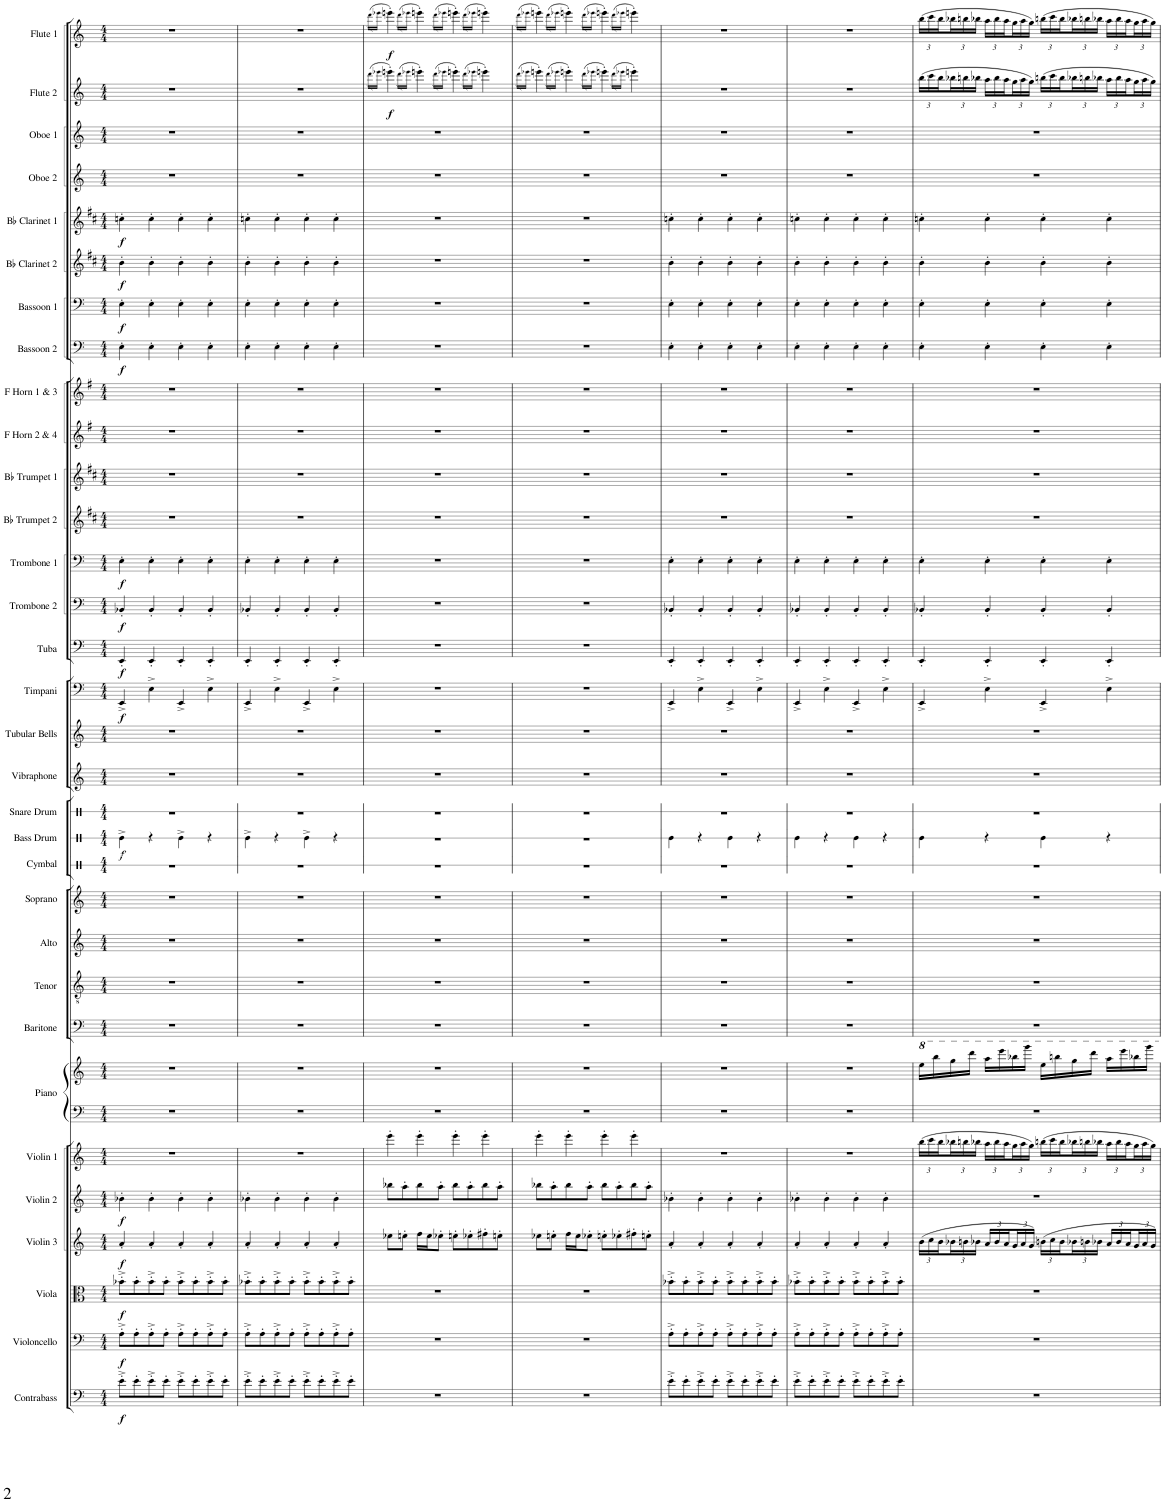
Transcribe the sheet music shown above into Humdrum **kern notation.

**kern	**dynam	**kern	**dynam	**kern	**dynam	**kern	**dynam	**kern	**dynam	**kern	**kern	**kern	**kern	**kern	**kern	**kern	**kern	**kern	**dynam	**kern	**kern	**kern	**kern	**dynam	**kern	**dynam	**kern	**dynam	**kern	**dynam	**kern	**kern	**kern	**kern	**kern	**dynam	**kern	**dynam	**kern	**dynam	**kern	**dynam	**kern	**kern	**kern	**dynam	**kern	**dynam
*part32	*part32	*part31	*part31	*part30	*part30	*part29	*part29	*part28	*part28	*part27	*part26	*part26	*part25	*part24	*part23	*part22	*part21	*part20	*part20	*part19	*part18	*part17	*part16	*part16	*part15	*part15	*part14	*part14	*part13	*part13	*part12	*part11	*part10	*part9	*part8	*part8	*part7	*part7	*part6	*part6	*part5	*part5	*part4	*part3	*part2	*part2	*part1	*part1
*staff33	*staff33	*staff32	*staff32	*staff31	*staff31	*staff30	*staff30	*staff29	*staff29	*staff28	*staff27	*staff26	*staff25	*staff24	*staff23	*staff22	*staff21	*staff20	*staff20	*staff19	*staff18	*staff17	*staff16	*staff16	*staff15	*staff15	*staff14	*staff14	*staff13	*staff13	*staff12	*staff11	*staff10	*staff9	*staff8	*staff8	*staff7	*staff7	*staff6	*staff6	*staff5	*staff5	*staff4	*staff3	*staff2	*staff2	*staff1	*staff1
*I"Contrabass	*	*I"Violoncello	*	*I"Viola	*	*I"Violin 3	*	*I"Violin 2	*	*I"Violin 1	*I"Piano	*	*I"Baritone	*I"Tenor	*I"Alto	*I"Soprano	*I"Cymbal	*I"Bass Drum	*	*I"Snare Drum	*I"Vibraphone	*I"Tubular Bells	*I"Timpani	*	*I"Tuba	*	*I"Trombone 2	*	*I"Trombone 1	*	*I"Bb Trumpet 2	*I"Bb Trumpet 1	*I"F Horn 2 &amp; 4	*I"F Horn 1 &amp; 3	*I"Bassoon 2	*	*I"Bassoon 1	*	*I"Bb Clarinet 2	*	*I"Bb Clarinet 1	*	*I"Oboe 2	*I"Oboe 1	*I"Flute 2	*	*I"Flute 1	*
*I'Cb.	*	*I'Vc.	*	*I'Vla.	*	*I'Vln. 3	*	*I'Vln. 2	*	*I'Vln. 1	*I'Pno.	*	*I'B.	*I'T.	*I'A.	*I'S.	*I'Cym.	*I'B. Dr.	*	*I'Sn. Dr.	*I'Vib.	*I'Tu. Be.	*I'Timp.	*	*I'Tba.	*	*I'Tbn. 2	*	*I'Tbn. 1	*	*I'Bb Tpt. 2	*I'Bb Tpt. 1	*I'F Hn. 2 4	*I'F Hn. 1 3	*I'Bsn. 2	*	*I'Bsn. 1	*	*I'Bb Cl. 2	*	*I'Bb Cl. 1	*	*I'Ob. 2	*I'Ob. 1	*I'Fl. 2	*	*I'Fl. 1	*
*	*	*	*	*	*	*	*	*	*	*	*	*	*	*	*	*	*stria1	*stria1	*	*stria1	*	*	*	*	*	*	*	*	*	*	*	*	*	*	*	*	*	*	*	*	*	*	*	*	*	*	*	*
*clefF4	*	*clefF4	*	*clefC3	*	*clefG2	*	*clefG2	*	*clefG2	*clefF4	*clefG2	*clefF4	*clefGv2	*clefG2	*clefG2	*clefX	*clefX	*	*clefX	*clefG2	*clefG2	*clefF4	*	*clefF4	*	*clefF4	*	*clefF4	*	*clefG2	*clefG2	*clefG2	*clefG2	*clefF4	*	*clefF4	*	*clefG2	*	*clefG2	*	*clefG2	*clefG2	*clefG2	*	*clefG2	*
*Trd7c12	*	*	*	*	*	*	*	*	*	*	*	*	*	*	*	*	*	*	*	*	*	*	*	*	*	*	*	*	*	*	*Trd1c2	*Trd1c2	*Trd4c7	*Trd4c7	*	*	*	*	*Trd1c2	*	*Trd1c2	*	*	*	*	*	*	*
*k[]	*	*k[]	*	*k[]	*	*k[]	*	*k[]	*	*k[]	*k[]	*k[]	*k[]	*k[]	*k[]	*k[]	*k[]	*k[]	*	*k[]	*k[]	*k[]	*k[]	*	*k[]	*	*k[]	*	*k[]	*	*k[f#c#]	*k[f#c#]	*k[f#]	*k[f#]	*k[]	*	*k[]	*	*k[f#c#]	*	*k[f#c#]	*	*k[]	*k[]	*k[]	*	*k[]	*
*M4/4	*	*M4/4	*	*M4/4	*	*M4/4	*	*M4/4	*	*M4/4	*M4/4	*M4/4	*M4/4	*M4/4	*M4/4	*M4/4	*M4/4	*M4/4	*	*M4/4	*M4/4	*M4/4	*M4/4	*	*M4/4	*	*M4/4	*	*M4/4	*	*M4/4	*M4/4	*M4/4	*M4/4	*M4/4	*	*M4/4	*	*M4/4	*	*M4/4	*	*M4/4	*M4/4	*M4/4	*	*M4/4	*
=1	=1	=1	=1	=1	=1	=1	=1	=1	=1	=1	=1	=1	=1	=1	=1	=1	=1	=1	=1	=1	=1	=1	=1	=1	=1	=1	=1	=1	=1	=1	=1	=1	=1	=1	=1	=1	=1	=1	=1	=1	=1	=1	=1	=1	=1	=1	=1	=1
!	!LO:DY:b	!	!LO:DY:b	!	!LO:DY:b	!	!LO:DY:b	!	!LO:DY:b	!	!	!	!	!	!	!	!	!	!LO:DY:b	!	!	!	!	!	!	!	!	!	!	!	!	!	!	!	!	!	!	!	!	!	!	!	!	!	!	!	!	!
!	!	!	!	!	!	!	!	!	!	!	!	!	!	!	!	!	!	!	!LO:DY:n=1:b	!	!	!	!	!LO:DY:b	!	!LO:DY:b	!	!LO:DY:b	!	!LO:DY:b	!	!	!	!	!	!LO:DY:b	!	!LO:DY:b	!	!LO:DY:b	!	!LO:DY:b	!	!	!	!	!	!
8e'^\L	f	8A'^\L	f	8b-X'^\L	f	4a'/	f	4b-X'\	f	1r	1r	1r	1r	1r	1r	1r	1r	4Re^\	f ff	1r	1r	1r	4EE^/	f	4EE'/	f	4BB-X'/	f	4E'\	f	1r	1r	1r	1r	4E'\	f	4E'\	f	4b'\	f	4ccn'\	f	1r	1r	1r	.	1r	.
8e'\	.	8A'\	.	8b-'\	.	.	.	.	.	.	.	.	.	.	.	.	.	.	.	.	.	.	.	.	.	.	.	.	.	.	.	.	.	.	.	.	.	.	.	.	.	.	.	.	.	.	.	.
8e'^\	.	8A'^\	.	8b-'^\	.	4a'/	.	4b-'\	.	.	.	.	.	.	.	.	.	4r	.	.	.	.	4E^\	.	4EE'/	.	4BB-'/	.	4E'\	.	.	.	.	.	4E'\	.	4E'\	.	4b'\	.	4cc'\	.	.	.	.	.	.	.
8e'\J	.	8A'\J	.	8b-'\J	.	.	.	.	.	.	.	.	.	.	.	.	.	.	.	.	.	.	.	.	.	.	.	.	.	.	.	.	.	.	.	.	.	.	.	.	.	.	.	.	.	.	.	.
8e'^\L	.	8A'^\L	.	8b-'^\L	.	4a'/	.	4b-'\	.	.	.	.	.	.	.	.	.	4Re^\	.	.	.	.	4EE^/	.	4EE'/	.	4BB-'/	.	4E'\	.	.	.	.	.	4E'\	.	4E'\	.	4b'\	.	4cc'\	.	.	.	.	.	.	.
8e'\	.	8A'\	.	8b-'\	.	.	.	.	.	.	.	.	.	.	.	.	.	.	.	.	.	.	.	.	.	.	.	.	.	.	.	.	.	.	.	.	.	.	.	.	.	.	.	.	.	.	.	.
8e'^\	.	8A'^\	.	8b-'^\	.	4a'/	.	4b-'\	.	.	.	.	.	.	.	.	.	4r	.	.	.	.	4E^\	.	4EE'/	.	4BB-'/	.	4E'\	.	.	.	.	.	4E'\	.	4E'\	.	4b'\	.	4cc'\	.	.	.	.	.	.	.
8e'\J	.	8A'\J	.	8b-'\J	.	.	.	.	.	.	.	.	.	.	.	.	.	.	.	.	.	.	.	.	.	.	.	.	.	.	.	.	.	.	.	.	.	.	.	.	.	.	.	.	.	.	.	.
=2	=2	=2	=2	=2	=2	=2	=2	=2	=2	=2	=2	=2	=2	=2	=2	=2	=2	=2	=2	=2	=2	=2	=2	=2	=2	=2	=2	=2	=2	=2	=2	=2	=2	=2	=2	=2	=2	=2	=2	=2	=2	=2	=2	=2	=2	=2	=2	=2
8e'^\L	.	8A'^\L	.	8b-X'^\L	.	4a'/	.	4b-X'\	.	1r	1r	1r	1r	1r	1r	1r	1r	4Re^\	.	1r	1r	1r	4EE^/	.	4EE'/	.	4BB-X'/	.	4E'\	.	1r	1r	1r	1r	4E'\	.	4E'\	.	4b'\	.	4ccn'\	.	1r	1r	1r	.	1r	.
8e'\	.	8A'\	.	8b-'\	.	.	.	.	.	.	.	.	.	.	.	.	.	.	.	.	.	.	.	.	.	.	.	.	.	.	.	.	.	.	.	.	.	.	.	.	.	.	.	.	.	.	.	.
8e'^\	.	8A'^\	.	8b-'^\	.	4a'/	.	4b-'\	.	.	.	.	.	.	.	.	.	4r	.	.	.	.	4E^\	.	4EE'/	.	4BB-'/	.	4E'\	.	.	.	.	.	4E'\	.	4E'\	.	4b'\	.	4cc'\	.	.	.	.	.	.	.
8e'\J	.	8A'\J	.	8b-'\J	.	.	.	.	.	.	.	.	.	.	.	.	.	.	.	.	.	.	.	.	.	.	.	.	.	.	.	.	.	.	.	.	.	.	.	.	.	.	.	.	.	.	.	.
8e'^\L	.	8A'^\L	.	8b-'^\L	.	4a'/	.	4b-'\	.	.	.	.	.	.	.	.	.	4Re^\	.	.	.	.	4EE^/	.	4EE'/	.	4BB-'/	.	4E'\	.	.	.	.	.	4E'\	.	4E'\	.	4b'\	.	4cc'\	.	.	.	.	.	.	.
8e'\	.	8A'\	.	8b-'\	.	.	.	.	.	.	.	.	.	.	.	.	.	.	.	.	.	.	.	.	.	.	.	.	.	.	.	.	.	.	.	.	.	.	.	.	.	.	.	.	.	.	.	.
8e'^\	.	8A'^\	.	8b-'^\	.	4a'/	.	4b-'\	.	.	.	.	.	.	.	.	.	4r	.	.	.	.	4E^\	.	4EE'/	.	4BB-'/	.	4E'\	.	.	.	.	.	4E'\	.	4E'\	.	4b'\	.	4cc'\	.	.	.	.	.	.	.
8e'\J	.	8A'\J	.	8b-'\J	.	.	.	.	.	.	.	.	.	.	.	.	.	.	.	.	.	.	.	.	.	.	.	.	.	.	.	.	.	.	.	.	.	.	.	.	.	.	.	.	.	.	.	.
=3	=3	=3	=3	=3	=3	=3	=3	=3	=3	=3	=3	=3	=3	=3	=3	=3	=3	=3	=3	=3	=3	=3	=3	=3	=3	=3	=3	=3	=3	=3	=3	=3	=3	=3	=3	=3	=3	=3	=3	=3	=3	=3	=3	=3	=3	=3	=3	=3
.	.	.	.	.	.	.	.	.	.	.	.	.	.	.	.	.	.	.	.	.	.	.	.	.	.	.	.	.	.	.	.	.	.	.	.	.	.	.	.	.	.	.	.	.	(16qddd\LL	.	(16qddd\LL	.
.	.	.	.	.	.	.	.	.	.	.	.	.	.	.	.	.	.	.	.	.	.	.	.	.	.	.	.	.	.	.	.	.	.	.	.	.	.	.	.	.	.	.	.	.	16qeee-X\JJ	.	16qeee-X\JJ	.
!	!	!	!	!	!	!	!	!	!	!	!	!	!	!	!	!	!	!	!	!	!	!	!	!	!	!	!	!	!	!	!	!	!	!	!	!	!	!	!	!	!	!	!	!	!	!LO:DY:b	!	!LO:DY:b
1r	.	1r	.	1r	.	8ee-X\L	.	8bb-X\L	.	4eee'\	1r	1r	1r	1r	1r	1r	1r	1r	.	1r	1r	1r	1r	.	1r	.	1r	.	1r	.	1r	1r	1r	1r	1r	.	1r	.	1r	.	1r	.	1r	1r	4eeen'\)	f	4eeen'\)	f
.	.	.	.	.	.	8een'\J	.	8aa'\	.	.	.	.	.	.	.	.	.	.	.	.	.	.	.	.	.	.	.	.	.	.	.	.	.	.	.	.	.	.	.	.	.	.	.	.	.	.	.	.
.	.	.	.	.	.	.	.	.	.	.	.	.	.	.	.	.	.	.	.	.	.	.	.	.	.	.	.	.	.	.	.	.	.	.	.	.	.	.	.	.	.	.	.	.	(16qddd\LL	.	(16qddd\LL	.
.	.	.	.	.	.	.	.	.	.	.	.	.	.	.	.	.	.	.	.	.	.	.	.	.	.	.	.	.	.	.	.	.	.	.	.	.	.	.	.	.	.	.	.	.	16qeee-X\JJ	.	16qeee-X\JJ	.
.	.	.	.	.	.	16ff\LL	.	8bb-\	.	4eee'\	.	.	.	.	.	.	.	.	.	.	.	.	.	.	.	.	.	.	.	.	.	.	.	.	.	.	.	.	.	.	.	.	.	.	4eeen'\)	.	4eeen'\)	.
.	.	.	.	.	.	16ee\J	.	.	.	.	.	.	.	.	.	.	.	.	.	.	.	.	.	.	.	.	.	.	.	.	.	.	.	.	.	.	.	.	.	.	.	.	.	.	.	.	.	.
.	.	.	.	.	.	8ee-X'\J	.	8aa'\J	.	.	.	.	.	.	.	.	.	.	.	.	.	.	.	.	.	.	.	.	.	.	.	.	.	.	.	.	.	.	.	.	.	.	.	.	.	.	.	.
.	.	.	.	.	.	.	.	.	.	.	.	.	.	.	.	.	.	.	.	.	.	.	.	.	.	.	.	.	.	.	.	.	.	.	.	.	.	.	.	.	.	.	.	.	(16qddd\LL	.	(16qddd\LL	.
.	.	.	.	.	.	.	.	.	.	.	.	.	.	.	.	.	.	.	.	.	.	.	.	.	.	.	.	.	.	.	.	.	.	.	.	.	.	.	.	.	.	.	.	.	16qeee-X\JJ	.	16qeee-X\JJ	.
.	.	.	.	.	.	8een'\L	.	8bb-\L	.	4eee'\	.	.	.	.	.	.	.	.	.	.	.	.	.	.	.	.	.	.	.	.	.	.	.	.	.	.	.	.	.	.	.	.	.	.	4eeen'\)	.	4eeen'\)	.
.	.	.	.	.	.	8ee-X'\	.	8aa'\	.	.	.	.	.	.	.	.	.	.	.	.	.	.	.	.	.	.	.	.	.	.	.	.	.	.	.	.	.	.	.	.	.	.	.	.	.	.	.	.
.	.	.	.	.	.	.	.	.	.	.	.	.	.	.	.	.	.	.	.	.	.	.	.	.	.	.	.	.	.	.	.	.	.	.	.	.	.	.	.	.	.	.	.	.	(16qddd\LL	.	(16qddd\LL	.
.	.	.	.	.	.	.	.	.	.	.	.	.	.	.	.	.	.	.	.	.	.	.	.	.	.	.	.	.	.	.	.	.	.	.	.	.	.	.	.	.	.	.	.	.	16qeee-X\JJ	.	16qeee-X\JJ	.
.	.	.	.	.	.	8ff#X'\	.	8bb-\	.	4eee'\	.	.	.	.	.	.	.	.	.	.	.	.	.	.	.	.	.	.	.	.	.	.	.	.	.	.	.	.	.	.	.	.	.	.	4eeen'\)	.	4eeen'\)	.
.	.	.	.	.	.	8een'\J	.	8aa'\J	.	.	.	.	.	.	.	.	.	.	.	.	.	.	.	.	.	.	.	.	.	.	.	.	.	.	.	.	.	.	.	.	.	.	.	.	.	.	.	.
=4	=4	=4	=4	=4	=4	=4	=4	=4	=4	=4	=4	=4	=4	=4	=4	=4	=4	=4	=4	=4	=4	=4	=4	=4	=4	=4	=4	=4	=4	=4	=4	=4	=4	=4	=4	=4	=4	=4	=4	=4	=4	=4	=4	=4	=4	=4	=4	=4
.	.	.	.	.	.	.	.	.	.	.	.	.	.	.	.	.	.	.	.	.	.	.	.	.	.	.	.	.	.	.	.	.	.	.	.	.	.	.	.	.	.	.	.	.	(16qddd\LL	.	(16qddd\LL	.
.	.	.	.	.	.	.	.	.	.	.	.	.	.	.	.	.	.	.	.	.	.	.	.	.	.	.	.	.	.	.	.	.	.	.	.	.	.	.	.	.	.	.	.	.	16qeee-X\JJ	.	16qeee-X\JJ	.
1r	.	1r	.	1r	.	8ee-X\L	.	8bb-X\L	.	4eee'\	1r	1r	1r	1r	1r	1r	1r	1r	.	1r	1r	1r	1r	.	1r	.	1r	.	1r	.	1r	1r	1r	1r	1r	.	1r	.	1r	.	1r	.	1r	1r	4eeen'\)	.	4eeen'\)	.
.	.	.	.	.	.	8een'\J	.	8aa'\	.	.	.	.	.	.	.	.	.	.	.	.	.	.	.	.	.	.	.	.	.	.	.	.	.	.	.	.	.	.	.	.	.	.	.	.	.	.	.	.
.	.	.	.	.	.	.	.	.	.	.	.	.	.	.	.	.	.	.	.	.	.	.	.	.	.	.	.	.	.	.	.	.	.	.	.	.	.	.	.	.	.	.	.	.	(16qddd\LL	.	(16qddd\LL	.
.	.	.	.	.	.	.	.	.	.	.	.	.	.	.	.	.	.	.	.	.	.	.	.	.	.	.	.	.	.	.	.	.	.	.	.	.	.	.	.	.	.	.	.	.	16qeee-X\JJ	.	16qeee-X\JJ	.
.	.	.	.	.	.	16ff\LL	.	8bb-\	.	4eee'\	.	.	.	.	.	.	.	.	.	.	.	.	.	.	.	.	.	.	.	.	.	.	.	.	.	.	.	.	.	.	.	.	.	.	4eeen'\)	.	4eeen'\)	.
.	.	.	.	.	.	16ee\J	.	.	.	.	.	.	.	.	.	.	.	.	.	.	.	.	.	.	.	.	.	.	.	.	.	.	.	.	.	.	.	.	.	.	.	.	.	.	.	.	.	.
.	.	.	.	.	.	8ee-X'\J	.	8aa'\J	.	.	.	.	.	.	.	.	.	.	.	.	.	.	.	.	.	.	.	.	.	.	.	.	.	.	.	.	.	.	.	.	.	.	.	.	.	.	.	.
.	.	.	.	.	.	.	.	.	.	.	.	.	.	.	.	.	.	.	.	.	.	.	.	.	.	.	.	.	.	.	.	.	.	.	.	.	.	.	.	.	.	.	.	.	(16qddd\LL	.	(16qddd\LL	.
.	.	.	.	.	.	.	.	.	.	.	.	.	.	.	.	.	.	.	.	.	.	.	.	.	.	.	.	.	.	.	.	.	.	.	.	.	.	.	.	.	.	.	.	.	16qeee-X\JJ	.	16qeee-X\JJ	.
.	.	.	.	.	.	8een'\L	.	8bb-\L	.	4eee'\	.	.	.	.	.	.	.	.	.	.	.	.	.	.	.	.	.	.	.	.	.	.	.	.	.	.	.	.	.	.	.	.	.	.	4eeen'\)	.	4eeen'\)	.
.	.	.	.	.	.	8ee-X'\	.	8aa'\	.	.	.	.	.	.	.	.	.	.	.	.	.	.	.	.	.	.	.	.	.	.	.	.	.	.	.	.	.	.	.	.	.	.	.	.	.	.	.	.
.	.	.	.	.	.	.	.	.	.	.	.	.	.	.	.	.	.	.	.	.	.	.	.	.	.	.	.	.	.	.	.	.	.	.	.	.	.	.	.	.	.	.	.	.	(16qddd\LL	.	(16qddd\LL	.
.	.	.	.	.	.	.	.	.	.	.	.	.	.	.	.	.	.	.	.	.	.	.	.	.	.	.	.	.	.	.	.	.	.	.	.	.	.	.	.	.	.	.	.	.	16qeee-X\JJ	.	16qeee-X\JJ	.
.	.	.	.	.	.	8ff#X'\	.	8bb-\	.	4eee'\	.	.	.	.	.	.	.	.	.	.	.	.	.	.	.	.	.	.	.	.	.	.	.	.	.	.	.	.	.	.	.	.	.	.	4eeen'\)	.	4eeen'\)	.
.	.	.	.	.	.	8een'\J	.	8aa'\J	.	.	.	.	.	.	.	.	.	.	.	.	.	.	.	.	.	.	.	.	.	.	.	.	.	.	.	.	.	.	.	.	.	.	.	.	.	.	.	.
=5	=5	=5	=5	=5	=5	=5	=5	=5	=5	=5	=5	=5	=5	=5	=5	=5	=5	=5	=5	=5	=5	=5	=5	=5	=5	=5	=5	=5	=5	=5	=5	=5	=5	=5	=5	=5	=5	=5	=5	=5	=5	=5	=5	=5	=5	=5	=5	=5
8e'^\L	.	8A'^\L	.	8b-X'^\L	.	4a'/	.	4b-X'\	.	1r	1r	1r	1r	1r	1r	1r	1r	4Re\	.	1r	1r	1r	4EE^/	.	4EE'/	.	4BB-X'/	.	4E'\	.	1r	1r	1r	1r	4E'\	.	4E'\	.	4b'\	.	4ccn'\	.	1r	1r	1r	.	1r	.
8e'\	.	8A'\	.	8b-'\	.	.	.	.	.	.	.	.	.	.	.	.	.	.	.	.	.	.	.	.	.	.	.	.	.	.	.	.	.	.	.	.	.	.	.	.	.	.	.	.	.	.	.	.
8e'^\	.	8A'^\	.	8b-'^\	.	4a'/	.	4b-'\	.	.	.	.	.	.	.	.	.	4r	.	.	.	.	4E^\	.	4EE'/	.	4BB-'/	.	4E'\	.	.	.	.	.	4E'\	.	4E'\	.	4b'\	.	4cc'\	.	.	.	.	.	.	.
8e'\J	.	8A'\J	.	8b-'\J	.	.	.	.	.	.	.	.	.	.	.	.	.	.	.	.	.	.	.	.	.	.	.	.	.	.	.	.	.	.	.	.	.	.	.	.	.	.	.	.	.	.	.	.
8e'^\L	.	8A'^\L	.	8b-'^\L	.	4a'/	.	4b-'\	.	.	.	.	.	.	.	.	.	4Re\	.	.	.	.	4EE^/	.	4EE'/	.	4BB-'/	.	4E'\	.	.	.	.	.	4E'\	.	4E'\	.	4b'\	.	4cc'\	.	.	.	.	.	.	.
8e'\	.	8A'\	.	8b-'\	.	.	.	.	.	.	.	.	.	.	.	.	.	.	.	.	.	.	.	.	.	.	.	.	.	.	.	.	.	.	.	.	.	.	.	.	.	.	.	.	.	.	.	.
8e'^\	.	8A'^\	.	8b-'^\	.	4a'/	.	4b-'\	.	.	.	.	.	.	.	.	.	4r	.	.	.	.	4E^\	.	4EE'/	.	4BB-'/	.	4E'\	.	.	.	.	.	4E'\	.	4E'\	.	4b'\	.	4cc'\	.	.	.	.	.	.	.
8e'\J	.	8A'\J	.	8b-'\J	.	.	.	.	.	.	.	.	.	.	.	.	.	.	.	.	.	.	.	.	.	.	.	.	.	.	.	.	.	.	.	.	.	.	.	.	.	.	.	.	.	.	.	.
=6	=6	=6	=6	=6	=6	=6	=6	=6	=6	=6	=6	=6	=6	=6	=6	=6	=6	=6	=6	=6	=6	=6	=6	=6	=6	=6	=6	=6	=6	=6	=6	=6	=6	=6	=6	=6	=6	=6	=6	=6	=6	=6	=6	=6	=6	=6	=6	=6
8e'^\L	.	8A'^\L	.	8b-X'^\L	.	4a'/	.	4b-X'\	.	1r	1r	1r	1r	1r	1r	1r	1r	4Re\	.	1r	1r	1r	4EE^/	.	4EE'/	.	4BB-X'/	.	4E'\	.	1r	1r	1r	1r	4E'\	.	4E'\	.	4b'\	.	4ccn'\	.	1r	1r	1r	.	1r	.
8e'\	.	8A'\	.	8b-'\	.	.	.	.	.	.	.	.	.	.	.	.	.	.	.	.	.	.	.	.	.	.	.	.	.	.	.	.	.	.	.	.	.	.	.	.	.	.	.	.	.	.	.	.
8e'^\	.	8A'^\	.	8b-'^\	.	4a'/	.	4b-'\	.	.	.	.	.	.	.	.	.	4r	.	.	.	.	4E^\	.	4EE'/	.	4BB-'/	.	4E'\	.	.	.	.	.	4E'\	.	4E'\	.	4b'\	.	4cc'\	.	.	.	.	.	.	.
8e'\J	.	8A'\J	.	8b-'\J	.	.	.	.	.	.	.	.	.	.	.	.	.	.	.	.	.	.	.	.	.	.	.	.	.	.	.	.	.	.	.	.	.	.	.	.	.	.	.	.	.	.	.	.
8e'^\L	.	8A'^\L	.	8b-'^\L	.	4a'/	.	4b-'\	.	.	.	.	.	.	.	.	.	4Re\	.	.	.	.	4EE^/	.	4EE'/	.	4BB-'/	.	4E'\	.	.	.	.	.	4E'\	.	4E'\	.	4b'\	.	4cc'\	.	.	.	.	.	.	.
8e'\	.	8A'\	.	8b-'\	.	.	.	.	.	.	.	.	.	.	.	.	.	.	.	.	.	.	.	.	.	.	.	.	.	.	.	.	.	.	.	.	.	.	.	.	.	.	.	.	.	.	.	.
8e'^\	.	8A'^\	.	8b-'^\	.	4a'/	.	4b-'\	.	.	.	.	.	.	.	.	.	4r	.	.	.	.	4E^\	.	4EE'/	.	4BB-'/	.	4E'\	.	.	.	.	.	4E'\	.	4E'\	.	4b'\	.	4cc'\	.	.	.	.	.	.	.
8e'\J	.	8A'\J	.	8b-'\J	.	.	.	.	.	.	.	.	.	.	.	.	.	.	.	.	.	.	.	.	.	.	.	.	.	.	.	.	.	.	.	.	.	.	.	.	.	.	.	.	.	.	.	.
=7	=7	=7	=7	=7	=7	=7	=7	=7	=7	=7	=7	=7	=7	=7	=7	=7	=7	=7	=7	=7	=7	=7	=7	=7	=7	=7	=7	=7	=7	=7	=7	=7	=7	=7	=7	=7	=7	=7	=7	=7	=7	=7	=7	=7	=7	=7	=7	=7
*	*	*	*	*	*	*Xbrackettup	*	*	*	*Xbrackettup	*	*	*	*	*	*	*	*	*	*	*	*	*	*	*	*	*	*	*	*	*	*	*	*	*	*	*	*	*	*	*	*	*	*	*Xbrackettup	*	*Xbrackettup	*
1r	.	1r	.	1r	.	(24b\LL	.	1r	.	(24bb\LL	1r	16eee\LL	1r	1r	1r	1r	1r	4Re\	.	1r	1r	1r	4EE^/	.	4EE'/	.	4BB-X'/	.	4E'\	.	1r	1r	1r	1r	4E'\	.	4E'\	.	4b'\	.	4ccn'\	.	1r	1r	(24bb\LL	.	(24bb\LL	.
.	.	.	.	.	.	24cc\	.	.	.	24ccc\	.	.	.	.	.	.	.	.	.	.	.	.	.	.	.	.	.	.	.	.	.	.	.	.	.	.	.	.	.	.	.	.	.	.	24ccc\	.	24ccc\	.
.	.	.	.	.	.	.	.	.	.	.	.	16bbb\	.	.	.	.	.	.	.	.	.	.	.	.	.	.	.	.	.	.	.	.	.	.	.	.	.	.	.	.	.	.	.	.	.	.	.	.
.	.	.	.	.	.	24b\	.	.	.	24bb\	.	.	.	.	.	.	.	.	.	.	.	.	.	.	.	.	.	.	.	.	.	.	.	.	.	.	.	.	.	.	.	.	.	.	24bb\	.	24bb\	.
.	.	.	.	.	.	24b-X\	.	.	.	24bb-X\	.	16ggg\	.	.	.	.	.	.	.	.	.	.	.	.	.	.	.	.	.	.	.	.	.	.	.	.	.	.	.	.	.	.	.	.	24bb-X\	.	24bb-X\	.
.	.	.	.	.	.	24bn\	.	.	.	24bbn\	.	.	.	.	.	.	.	.	.	.	.	.	.	.	.	.	.	.	.	.	.	.	.	.	.	.	.	.	.	.	.	.	.	.	24bbn\	.	24bbn\	.
.	.	.	.	.	.	.	.	.	.	.	.	16dddd\JJ	.	.	.	.	.	.	.	.	.	.	.	.	.	.	.	.	.	.	.	.	.	.	.	.	.	.	.	.	.	.	.	.	.	.	.	.
.	.	.	.	.	.	24b-X\JJ	.	.	.	24bb-X\JJ	.	.	.	.	.	.	.	.	.	.	.	.	.	.	.	.	.	.	.	.	.	.	.	.	.	.	.	.	.	.	.	.	.	.	24bb-X\JJ	.	24bb-X\JJ	.
.	.	.	.	.	.	24a/LL	.	.	.	24aa\LL	.	16aaa\LL	.	.	.	.	.	4r	.	.	.	.	4E^\	.	4EE'/	.	4BB-'/	.	4E'\	.	.	.	.	.	4E'\	.	4E'\	.	4b'\	.	4cc'\	.	.	.	24aa\LL	.	24aa\LL	.
.	.	.	.	.	.	24b-/	.	.	.	24bb-\	.	.	.	.	.	.	.	.	.	.	.	.	.	.	.	.	.	.	.	.	.	.	.	.	.	.	.	.	.	.	.	.	.	.	24bb-\	.	24bb-\	.
.	.	.	.	.	.	.	.	.	.	.	.	16eeee\	.	.	.	.	.	.	.	.	.	.	.	.	.	.	.	.	.	.	.	.	.	.	.	.	.	.	.	.	.	.	.	.	.	.	.	.
.	.	.	.	.	.	24a/	.	.	.	24aa\	.	.	.	.	.	.	.	.	.	.	.	.	.	.	.	.	.	.	.	.	.	.	.	.	.	.	.	.	.	.	.	.	.	.	24aa\	.	24aa\	.
.	.	.	.	.	.	24g/	.	.	.	24gg\	.	16bbb-X\	.	.	.	.	.	.	.	.	.	.	.	.	.	.	.	.	.	.	.	.	.	.	.	.	.	.	.	.	.	.	.	.	24gg\	.	24gg\	.
.	.	.	.	.	.	24a/	.	.	.	24aa\	.	.	.	.	.	.	.	.	.	.	.	.	.	.	.	.	.	.	.	.	.	.	.	.	.	.	.	.	.	.	.	.	.	.	24aa\	.	24aa\	.
.	.	.	.	.	.	.	.	.	.	.	.	16gggg\JJ	.	.	.	.	.	.	.	.	.	.	.	.	.	.	.	.	.	.	.	.	.	.	.	.	.	.	.	.	.	.	.	.	.	.	.	.
.	.	.	.	.	.	24g/JJ)	.	.	.	24gg\JJ)	.	.	.	.	.	.	.	.	.	.	.	.	.	.	.	.	.	.	.	.	.	.	.	.	.	.	.	.	.	.	.	.	.	.	24gg\JJ)	.	24gg\JJ)	.
.	.	.	.	.	.	(24bn\LL	.	.	.	(24bbn\LL	.	16eee\LL	.	.	.	.	.	4Re\	.	.	.	.	4EE^/	.	4EE'/	.	4BB-'/	.	4E'\	.	.	.	.	.	4E'\	.	4E'\	.	4b'\	.	4cc'\	.	.	.	(24bbn\LL	.	(24bbn\LL	.
.	.	.	.	.	.	24cc\	.	.	.	24ccc\	.	.	.	.	.	.	.	.	.	.	.	.	.	.	.	.	.	.	.	.	.	.	.	.	.	.	.	.	.	.	.	.	.	.	24ccc\	.	24ccc\	.
.	.	.	.	.	.	.	.	.	.	.	.	16bbbn\	.	.	.	.	.	.	.	.	.	.	.	.	.	.	.	.	.	.	.	.	.	.	.	.	.	.	.	.	.	.	.	.	.	.	.	.
.	.	.	.	.	.	24b\	.	.	.	24bb\	.	.	.	.	.	.	.	.	.	.	.	.	.	.	.	.	.	.	.	.	.	.	.	.	.	.	.	.	.	.	.	.	.	.	24bb\	.	24bb\	.
.	.	.	.	.	.	24b-X\	.	.	.	24bb-X\	.	16ggg\	.	.	.	.	.	.	.	.	.	.	.	.	.	.	.	.	.	.	.	.	.	.	.	.	.	.	.	.	.	.	.	.	24bb-X\	.	24bb-X\	.
.	.	.	.	.	.	24bn\	.	.	.	24bbn\	.	.	.	.	.	.	.	.	.	.	.	.	.	.	.	.	.	.	.	.	.	.	.	.	.	.	.	.	.	.	.	.	.	.	24bbn\	.	24bbn\	.
.	.	.	.	.	.	.	.	.	.	.	.	16dddd\JJ	.	.	.	.	.	.	.	.	.	.	.	.	.	.	.	.	.	.	.	.	.	.	.	.	.	.	.	.	.	.	.	.	.	.	.	.
.	.	.	.	.	.	24b-X\JJ	.	.	.	24bb-X\JJ	.	.	.	.	.	.	.	.	.	.	.	.	.	.	.	.	.	.	.	.	.	.	.	.	.	.	.	.	.	.	.	.	.	.	24bb-X\JJ	.	24bb-X\JJ	.
.	.	.	.	.	.	24a/LL	.	.	.	24aa\LL	.	16aaa\LL	.	.	.	.	.	4r	.	.	.	.	4E^\	.	4EE'/	.	4BB-'/	.	4E'\	.	.	.	.	.	4E'\	.	4E'\	.	4b'\	.	4cc'\	.	.	.	24aa\LL	.	24aa\LL	.
.	.	.	.	.	.	24b-/	.	.	.	24bb-\	.	.	.	.	.	.	.	.	.	.	.	.	.	.	.	.	.	.	.	.	.	.	.	.	.	.	.	.	.	.	.	.	.	.	24bb-\	.	24bb-\	.
.	.	.	.	.	.	.	.	.	.	.	.	16eeee\	.	.	.	.	.	.	.	.	.	.	.	.	.	.	.	.	.	.	.	.	.	.	.	.	.	.	.	.	.	.	.	.	.	.	.	.
.	.	.	.	.	.	24a/	.	.	.	24aa\	.	.	.	.	.	.	.	.	.	.	.	.	.	.	.	.	.	.	.	.	.	.	.	.	.	.	.	.	.	.	.	.	.	.	24aa\	.	24aa\	.
.	.	.	.	.	.	24g/	.	.	.	24gg\	.	16bbb-X\	.	.	.	.	.	.	.	.	.	.	.	.	.	.	.	.	.	.	.	.	.	.	.	.	.	.	.	.	.	.	.	.	24gg\	.	24gg\	.
.	.	.	.	.	.	24a/	.	.	.	24aa\	.	.	.	.	.	.	.	.	.	.	.	.	.	.	.	.	.	.	.	.	.	.	.	.	.	.	.	.	.	.	.	.	.	.	24aa\	.	24aa\	.
.	.	.	.	.	.	.	.	.	.	.	.	16gggg\JJ	.	.	.	.	.	.	.	.	.	.	.	.	.	.	.	.	.	.	.	.	.	.	.	.	.	.	.	.	.	.	.	.	.	.	.	.
.	.	.	.	.	.	24g/JJ)	.	.	.	24gg\JJ)	.	.	.	.	.	.	.	.	.	.	.	.	.	.	.	.	.	.	.	.	.	.	.	.	.	.	.	.	.	.	.	.	.	.	24gg\JJ)	.	24gg\JJ)	.
=	=	=	=	=	=	=	=	=	=	=	=	=	=	=	=	=	=	=	=	=	=	=	=	=	=	=	=	=	=	=	=	=	=	=	=	=	=	=	=	=	=	=	=	=	=	=	=	=
*-	*-	*-	*-	*-	*-	*-	*-	*-	*-	*-	*-	*-	*-	*-	*-	*-	*-	*-	*-	*-	*-	*-	*-	*-	*-	*-	*-	*-	*-	*-	*-	*-	*-	*-	*-	*-	*-	*-	*-	*-	*-	*-	*-	*-	*-	*-	*-	*-
